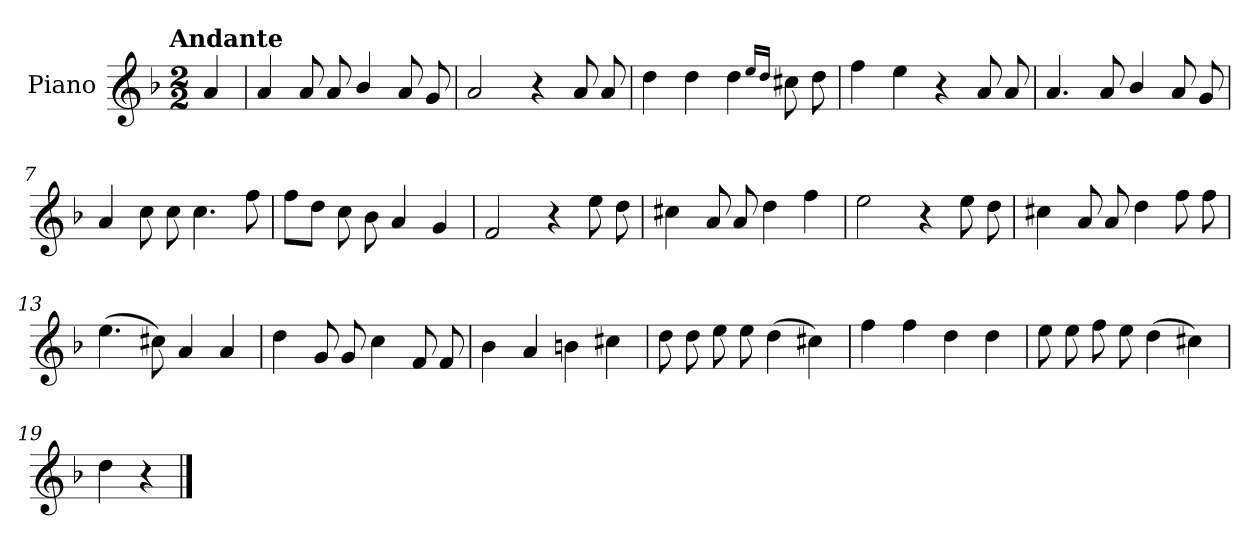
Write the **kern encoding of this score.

**kern
*part1
*staff1
*I"Piano
*I'Pno.
*clefG2
*k[b-]
!!LO:TX:omd:t=Andante
*M2/2
*MM92
=1
4a/
=2
4a/
8a/
8a/
4b-/
8a/
8g/
=3
2a/
4r
8a/
8a/
=4
4dd\
4dd\
4dd\
16qqee/LL
16qqdd/JJ
8cc#X\
8dd\
!!LO:LB:g=z
=5
4ff\
4ee\
4r
8a/
8a/
=6
4.a/
8a/
4b-/
8a/
8g/
=7
4a/
8cc\
8cc\
4.cc\
8ff\
=8
8ff\L
8dd\J
8cc\
8b-\
4a/
4g/
=9
2f/
4r
8ee\
8dd\
!!LO:LB:g=z
=10
4cc#X\
8a/
8a/
4dd\
4ff\
=11
2ee\
4r
8ee\
8dd\
=12
4cc#X\
8a/
8a/
4dd\
8ff\
8ff\
=13
(>4.ee\
8cc#X\)
4a/
4a/
=14
4dd\
8g/
8g/
4cc\
8f/
8f/
!!LO:LB:g=z
=15
4b-\
4a/
4bn\
4cc#X\
=16
8dd\
8dd\
8ee\
8ee\
(>4dd\
4cc#X\)
=17
4ff\
4ff\
4dd\
4dd\
=18
8ee\
8ee\
8ff\
8ee\
(>4dd\
4cc#X\)
=19
4dd\
4r
==
*-
